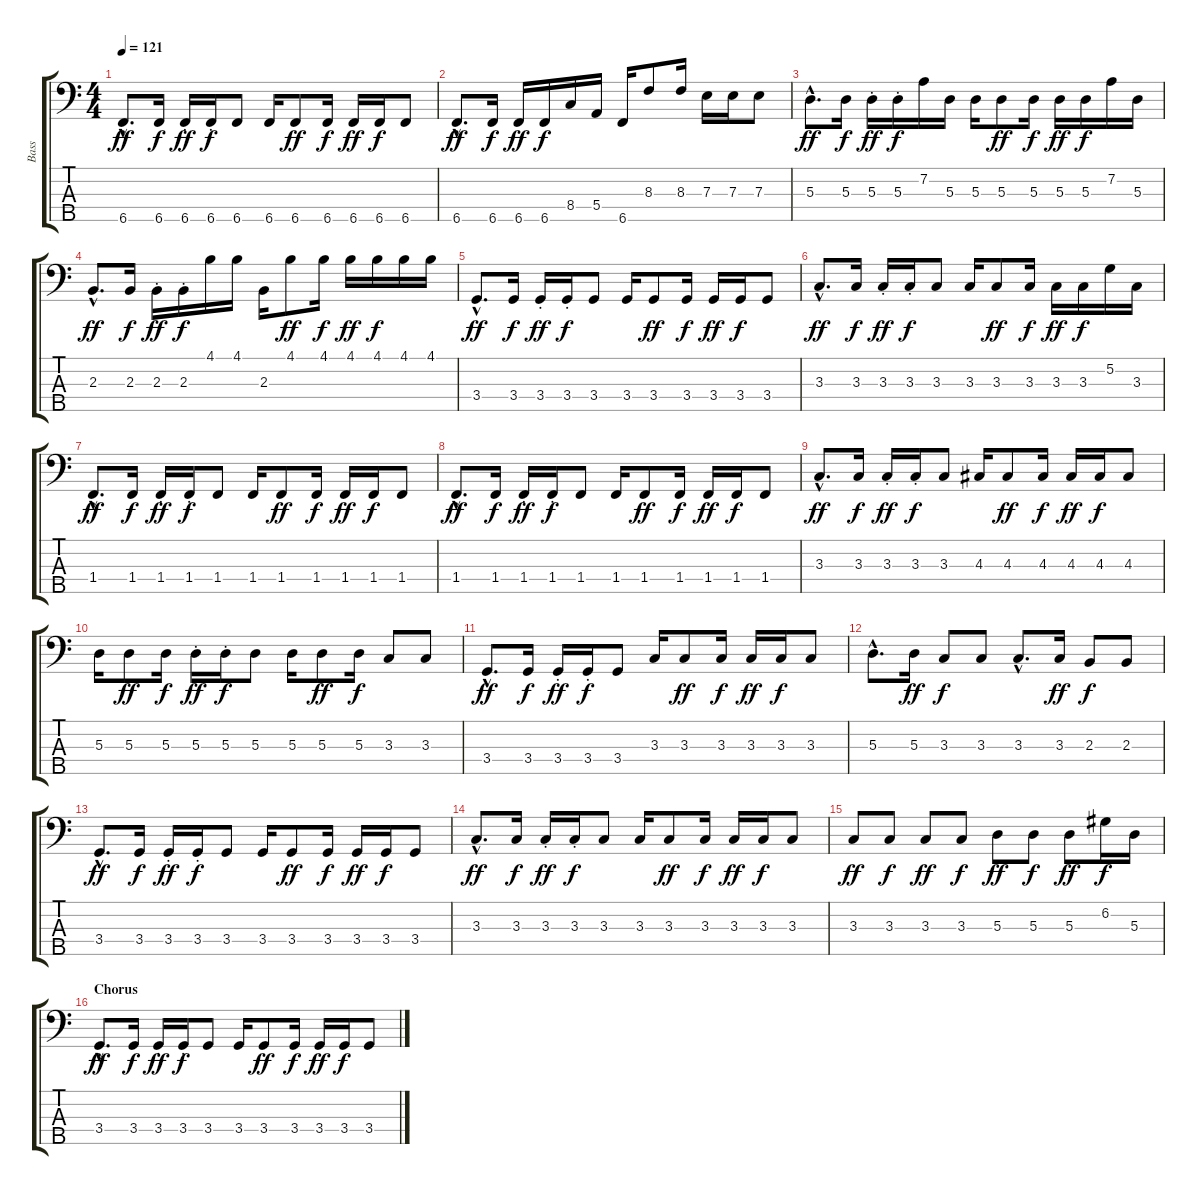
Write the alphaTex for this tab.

\track ("Bass" "Bass") {instrument synthbass2}
\staff {score tabs}
\tuning (G2 D2 A1 E1 B0) {hide}
\ts (4 4)
\tempo 121
\clef f4
\ks c
6.5{hac}.8{d dy ff} 6.5.16{dy f} 6.5{st}.16{dy ff} 6.5{st}.16{dy f} 6.5.8 6.5.16 6.5.8{dy ff} 6.5.16{dy f} 6.5.16{dy ff} 6.5.16{dy f} 6.5.8 |
6.5{hac}.8{d dy ff} 6.5.16{dy f} 6.5.16{dy ff} 6.5.16{dy f} 8.4.16 5.4.16 6.5.16 8.3.8 8.3.16 7.3.16 7.3.16 7.3.8 |
5.3{hac}.8{d dy ff} 5.3.16{dy f} 5.3{st}.16{dy ff} 5.3{st}.16{dy f} 7.2.16 5.3.16 5.3.16 5.3.8{dy ff} 5.3.16{dy f} 5.3.16{dy ff} 5.3.16{dy f} 7.2.16 5.3.16 |
2.3{hac}.8{d dy ff} 2.3.16{dy f} 2.3{st}.16{dy ff} 2.3{st}.16{dy f} 4.1.16 4.1.16 2.3.16 4.1.8{dy ff} 4.1.16{dy f} 4.1.16{dy ff} 4.1.16{dy f} 4.1.16 4.1.16 |
3.4{hac}.8{d dy ff} 3.4.16{dy f} 3.4{st}.16{dy ff} 3.4{st}.16{dy f} 3.4.8 3.4.16 3.4.8{dy ff} 3.4.16{dy f} 3.4.16{dy ff} 3.4.16{dy f} 3.4.8 |
3.3{hac}.8{d dy ff} 3.3.16{dy f} 3.3{st}.16{dy ff} 3.3{st}.16{dy f} 3.3.8 3.3.16 3.3.8{dy ff} 3.3.16{dy f} 3.3.16{dy ff} 3.3.16{dy f} 5.2.16 3.3.16 |
1.4{hac}.8{d dy ff} 1.4.16{dy f} 1.4{st}.16{dy ff} 1.4{st}.16{dy f} 1.4.8 1.4.16 1.4.8{dy ff} 1.4.16{dy f} 1.4.16{dy ff} 1.4.16{dy f} 1.4.8 |
1.4{hac}.8{d dy ff} 1.4.16{dy f} 1.4{st}.16{dy ff} 1.4{st}.16{dy f} 1.4.8 1.4.16 1.4.8{dy ff} 1.4.16{dy f} 1.4.16{dy ff} 1.4.16{dy f} 1.4.8 |
3.3{hac}.8{d dy ff} 3.3.16{dy f} 3.3{st}.16{dy ff} 3.3{st}.16{dy f} 3.3.8 4.3.16 4.3.8{dy ff} 4.3.16{dy f} 4.3.16{dy ff} 4.3.16{dy f} 4.3.8 |
5.3.16 5.3.8{dy ff} 5.3.16{dy f} 5.3{st}.16{dy ff} 5.3{st}.16{dy f} 5.3.8 5.3.16 5.3.8{dy ff} 5.3.16{dy f} 3.3.8 3.3.8 |
3.4{hac}.8{d dy ff} 3.4.16{dy f} 3.4{st}.16{dy ff} 3.4{st}.16{dy f} 3.4.8 3.3.16 3.3.8{dy ff} 3.3.16{dy f} 3.3.16{dy ff} 3.3.16{dy f} 3.3.8 |
5.3{hac}.8{d} 5.3.16{dy ff} 3.3.8{dy f} 3.3.8 3.3{hac}.8{d} 3.3.16{dy ff} 2.3.8{dy f} 2.3.8 |
3.4{hac}.8{d dy ff} 3.4.16{dy f} 3.4{st}.16{dy ff} 3.4{st}.16{dy f} 3.4.8 3.4.16 3.4.8{dy ff} 3.4.16{dy f} 3.4.16{dy ff} 3.4.16{dy f} 3.4.8 |
3.3{hac}.8{d dy ff} 3.3.16{dy f} 3.3{st}.16{dy ff} 3.3{st}.16{dy f} 3.3.8 3.3.16 3.3.8{dy ff} 3.3.16{dy f} 3.3.16{dy ff} 3.3.16{dy f} 3.3.8 |
3.3.8{dy ff} 3.3.8{dy f} 3.3.8{dy ff} 3.3.8{dy f} 5.3.8{dy ff} 5.3.8{dy f} 5.3.8{dy ff} 6.2.16{dy f} 5.3.16 |
\section ("" "Chorus")
3.4{hac}.8{d dy ff} 3.4.16{dy f} 3.4{st}.16{dy ff} 3.4{st}.16{dy f} 3.4.8 3.4.16 3.4.8{dy ff} 3.4.16{dy f} 3.4.16{dy ff} 3.4.16{dy f} 3.4.8
